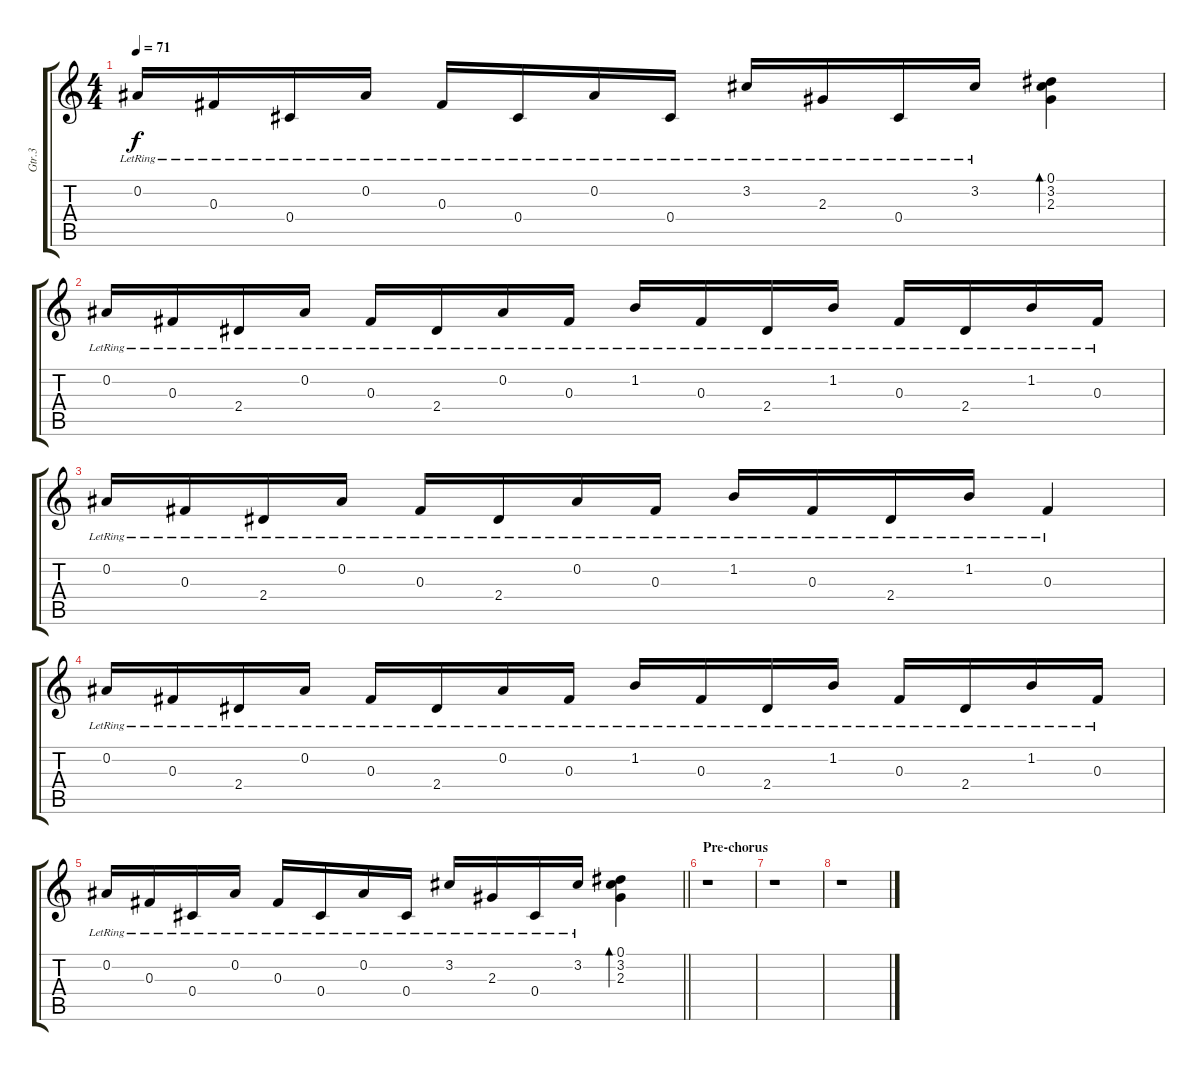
\track ("Gtr.3" "Gtr.3") {instrument acousticguitarsteel}
\staff {score tabs}
\tuning (Eb4 Bb3 Gb3 Db3 Ab2 Eb2) {hide}
\ts (4 4)
\tempo 71
\clef g2
\ks c
0.2{lr}.16{dy f} 0.3{lr}.16 0.4{lr}.16 0.2{lr}.16 0.3{lr}.16 0.4{lr}.16 0.2{lr}.16 0.4{lr}.16 3.2{lr}.16 2.3{lr}.16 0.4{lr}.16 3.2{lr}.16 (0.1 3.2 2.3).4{bd 120} |
0.2{lr}.16 0.3{lr}.16 2.4{lr}.16 0.2{lr}.16 0.3{lr}.16 2.4{lr}.16 0.2{lr}.16 0.3{lr}.16 1.2{lr}.16 0.3{lr}.16 2.4{lr}.16 1.2{lr}.16 0.3{lr}.16 2.4{lr}.16 1.2{lr}.16 0.3{lr}.16 |
0.2{lr}.16 0.3{lr}.16 2.4{lr}.16 0.2{lr}.16 0.3{lr}.16 2.4{lr}.16 0.2{lr}.16 0.3{lr}.16 1.2{lr}.16 0.3{lr}.16 2.4{lr}.16 1.2{lr}.16 0.3{lr}.4 |
0.2{lr}.16 0.3{lr}.16 2.4{lr}.16 0.2{lr}.16 0.3{lr}.16 2.4{lr}.16 0.2{lr}.16 0.3{lr}.16 1.2{lr}.16 0.3{lr}.16 2.4{lr}.16 1.2{lr}.16 0.3{lr}.16 2.4{lr}.16 1.2{lr}.16 0.3{lr}.16 |
\barLineRight lightlight
0.2{lr}.16 0.3{lr}.16 0.4{lr}.16 0.2{lr}.16 0.3{lr}.16 0.4{lr}.16 0.2{lr}.16 0.4{lr}.16 3.2{lr}.16 2.3{lr}.16 0.4{lr}.16 3.2{lr}.16 (0.1 3.2 2.3).4{bd 120} |
\section ("" "Pre-chorus")
r.1 |
r.1 |
r.1
